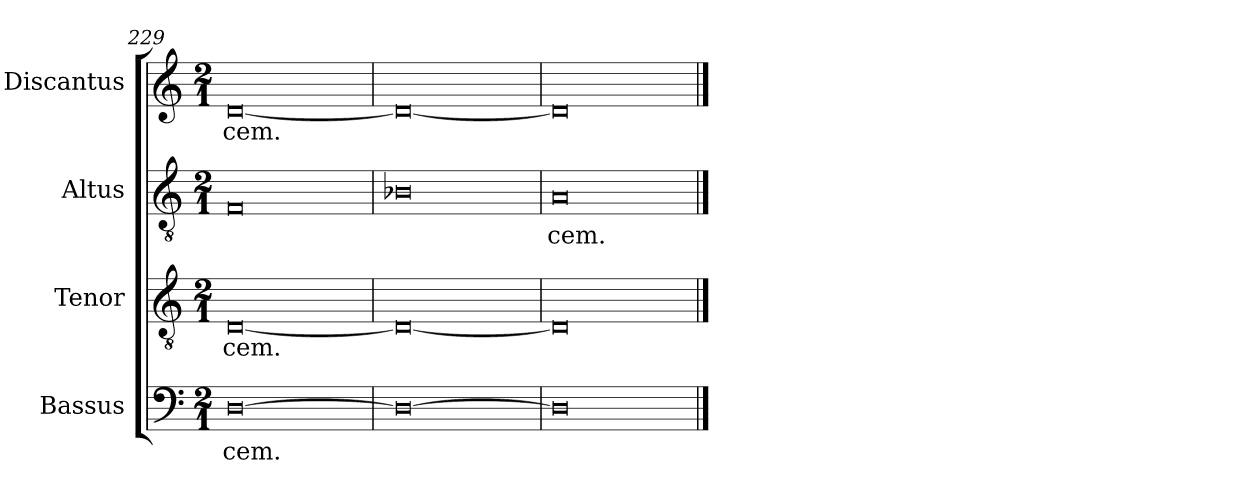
**kern	**text	**kern	**text	**kern	**text	**kern	**text
*part4	*part4	*part3	*part3	*part2	*part2	*part1	*part1
*staff4	*staff4	*staff3	*staff3	*staff2	*staff2	*staff1	*staff1
*I"Bassus	*	*I"Tenor	*	*I"Altus	*	*I"Discantus	*
*I'B	*	*I'T	*	*I'A	*	*I'D	*
*clefF4	*	*clefGv2	*	*clefGv2	*	*clefG2	*
*k[]	*	*k[]	*	*k[]	*	*k[]	*
*M2/1	*	*M2/1	*	*M2/1	*	*M2/1	*
=229	=229	=229	=229	=229	=229	=229	=229
[0D	-cem.	[0D	-cem.	0F	.	[0d	-cem.
=230	=230	=230	=230	=230	=230	=230	=230
0D_	.	0D_	.	0B-X	.	0d_	.
=231	=231	=231	=231	=231	=231	=231	=231
0D]	.	0D]	.	0A	-cem.	0d]	.
==	==	==	==	==	==	==	==
*-	*-	*-	*-	*-	*-	*-	*-
